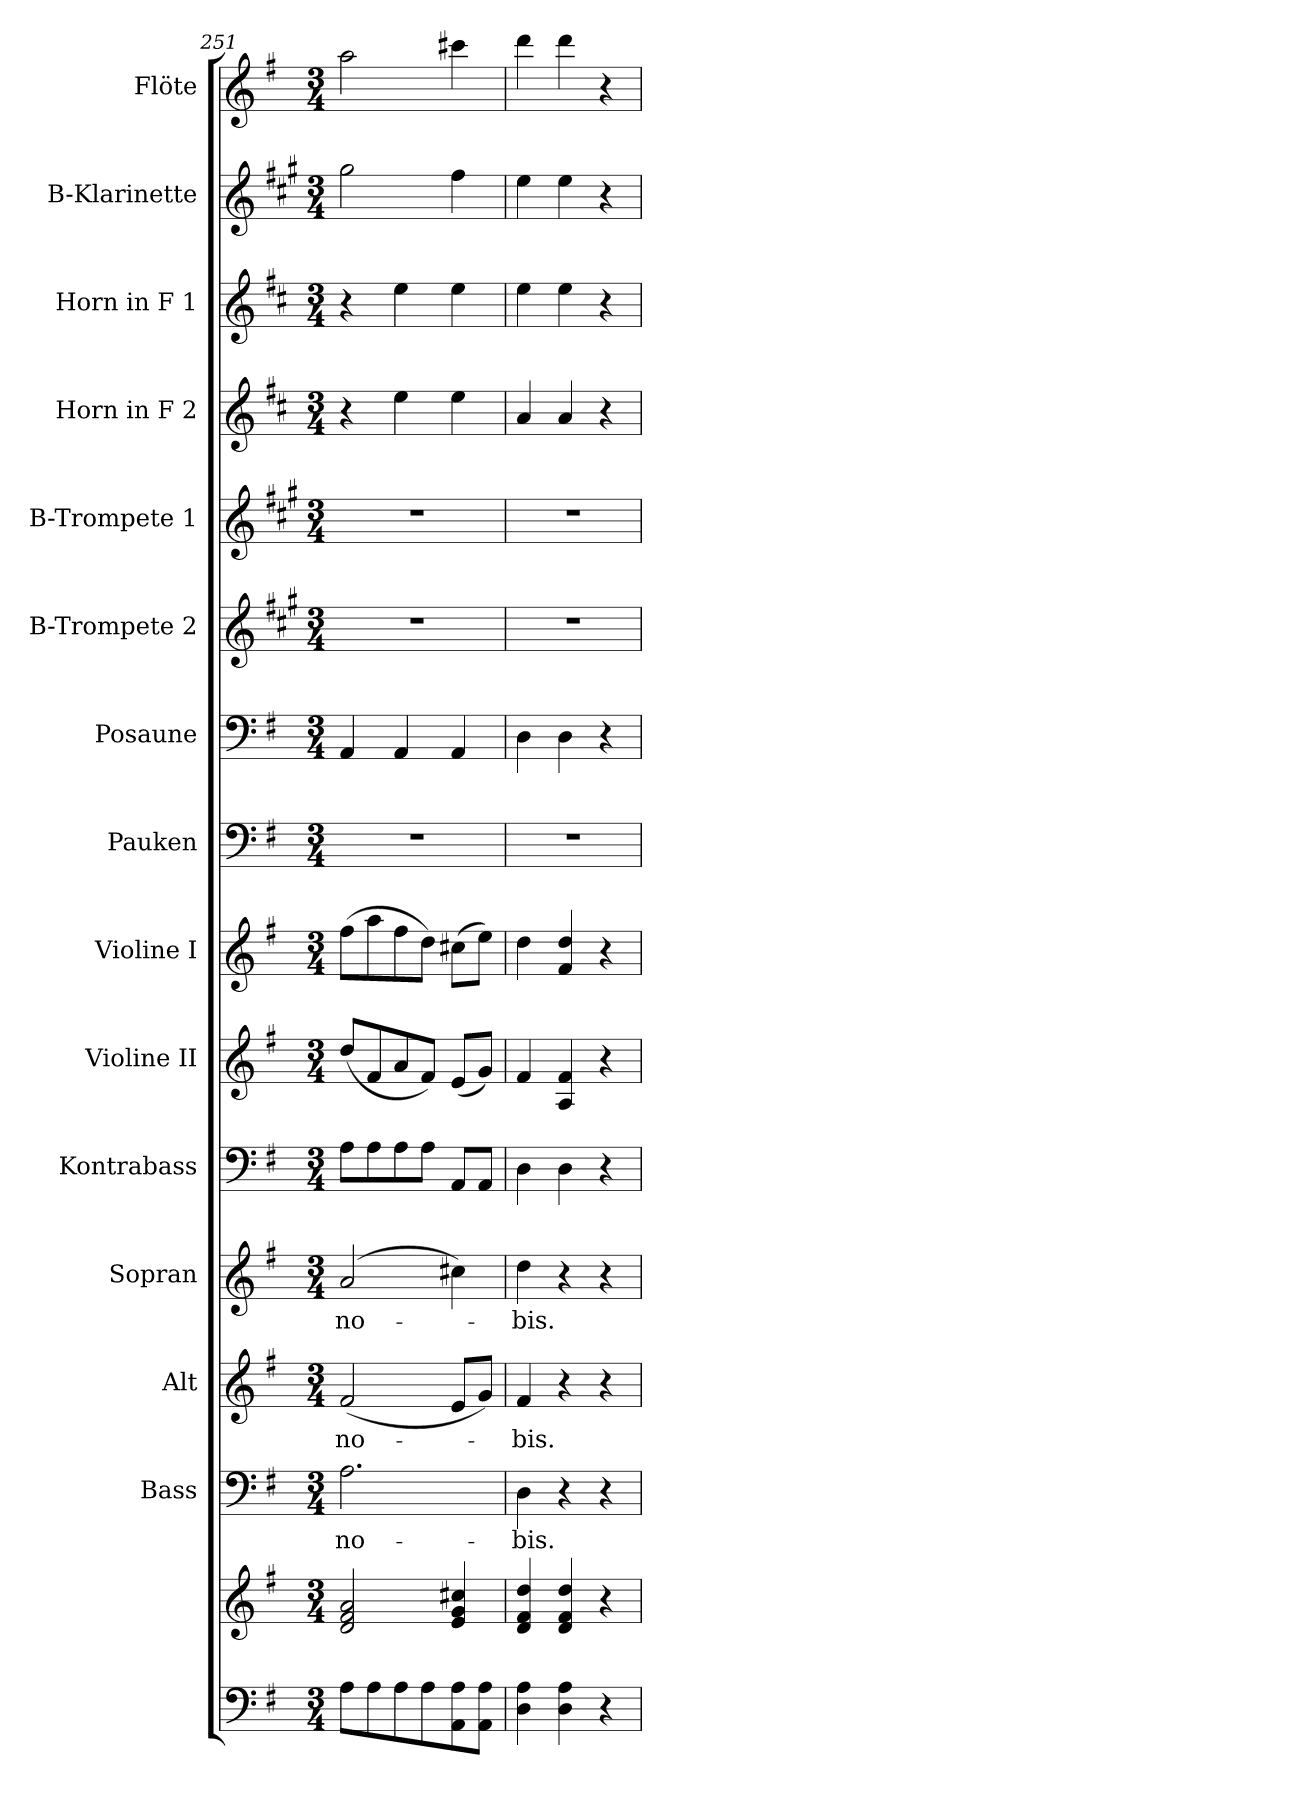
**kern	**kern	**kern	**text	**kern	**text	**kern	**text	**kern	**kern	**kern	**kern	**kern	**kern	**kern	**kern	**kern	**kern	**kern
*part15	*part15	*part14	*part14	*part13	*part13	*part12	*part12	*part11	*part10	*part9	*part8	*part7	*part6	*part5	*part4	*part3	*part2	*part1
*staff16	*staff15	*staff14	*staff14	*staff13	*staff13	*staff12	*staff12	*staff11	*staff10	*staff9	*staff8	*staff7	*staff6	*staff5	*staff4	*staff3	*staff2	*staff1
*	*	*I"Bass	*	*I"Alt	*	*I"Sopran	*	*I"Kontrabass	*I"Violine II	*I"Violine I	*I"Pauken	*I"Posaune	*I"B-Trompete 2	*I"B-Trompete 1	*I"Horn in F 2	*I"Horn in F 1	*I"B-Klarinette	*I"Flöte
*	*	*I'B.	*	*I'A.	*	*I'S.	*	*I'Kb.	*I'Vl. II	*I'Vl. I	*I'Pk.	*I'Pos.	*I'B Trp. 2	*I'B Trp. 1	*	*	*I'B Kl.	*I'Fl.
*clefF4	*clefG2	*clefF4	*	*clefG2	*	*clefG2	*	*clefF4	*clefG2	*clefG2	*clefF4	*clefF4	*clefG2	*clefG2	*clefG2	*clefG2	*clefG2	*clefG2
*	*	*	*	*	*	*	*	*ITrd7c12	*	*	*	*	*ITrd1c2	*ITrd1c2	*ITrd4c7	*ITrd4c7	*ITrd1c2	*
*k[f#]	*k[f#]	*k[f#]	*	*k[f#]	*	*k[f#]	*	*k[f#]	*k[f#]	*k[f#]	*k[f#]	*k[f#]	*k[f#]	*k[f#]	*k[f#]	*k[f#]	*k[f#]	*k[f#]
*G:	*G:	*G:	*	*G:	*	*G:	*	*G:	*G:	*G:	*G:	*G:	*G:	*G:	*G:	*G:	*G:	*G:
*M3/4	*M3/4	*M3/4	*	*M3/4	*	*M3/4	*	*M3/4	*M3/4	*M3/4	*M3/4	*M3/4	*M3/4	*M3/4	*M3/4	*M3/4	*M3/4	*M3/4
=251	=251	=251	=251	=251	=251	=251	=251	=251	=251	=251	=251	=251	=251	=251	=251	=251	=251	=251
!	!	!	!LO:LY:b	!	!LO:LY:b	!	!LO:LY:b	!	!	!	!	!	!	!	!	!	!	!
8A\L	2d/ 2f#/ 2a/	2.A\	no-	(<2f#/	no-	(2a/	no-	8AA\L	(<8dd/L	(>8ff#\L	2.r	4AA/	2.r	2.r	4r	4r	2ff#\	2aa\
8A\	.	.	.	.	.	.	.	8AA\	8f#/	8aa\	.	.	.	.	.	.	.	.
8A\	.	.	.	.	.	.	.	8AA\	8a/	8ff#\	.	4AA/	.	.	4a\	4a\	.	.
8A\	.	.	.	.	.	.	.	8AA\J	8f#/J)	8dd\J)	.	.	.	.	.	.	.	.
8AA\ 8A\	4e/ 4g/ 4cc#X/	.	.	8e/L	.	4cc#X\)	.	8AAA/L	(<8e/L	(>8cc#X\L	.	4AA/	.	.	4a\	4a\	4ee\	4ccc#X\
8AA\ 8A\J	.	.	.	8g/J)	.	.	.	8AAA/J	8g/J)	8ee\J)	.	.	.	.	.	.	.	.
!!LO:PB:g=z
=252	=252	=252	=252	=252	=252	=252	=252	=252	=252	=252	=252	=252	=252	=252	=252	=252	=252	=252
!	!	!	!LO:LY:b	!	!LO:LY:b	!	!LO:LY:b	!	!	!	!	!	!	!	!	!	!	!
4D\ 4A\	4d/ 4f#/ 4dd/	4D\	-bis.	4f#/	-bis.	4dd\	-bis.	4DD\	4f#/	4dd\	2.r	4D\	2.r	2.r	4d/	4a\	4dd\	4ddd\
4D\ 4A\	4d/ 4f#/ 4dd/	4r	.	4r	.	4r	.	4DD\	4A/ 4f#/	4f#/ 4dd/	.	4D\	.	.	4d/	4a\	4dd\	4ddd\
4r	4r	4r	.	4r	.	4r	.	4r	4r	4r	.	4r	.	.	4r	4r	4r	4r
=	=	=	=	=	=	=	=	=	=	=	=	=	=	=	=	=	=	=
*-	*-	*-	*-	*-	*-	*-	*-	*-	*-	*-	*-	*-	*-	*-	*-	*-	*-	*-
